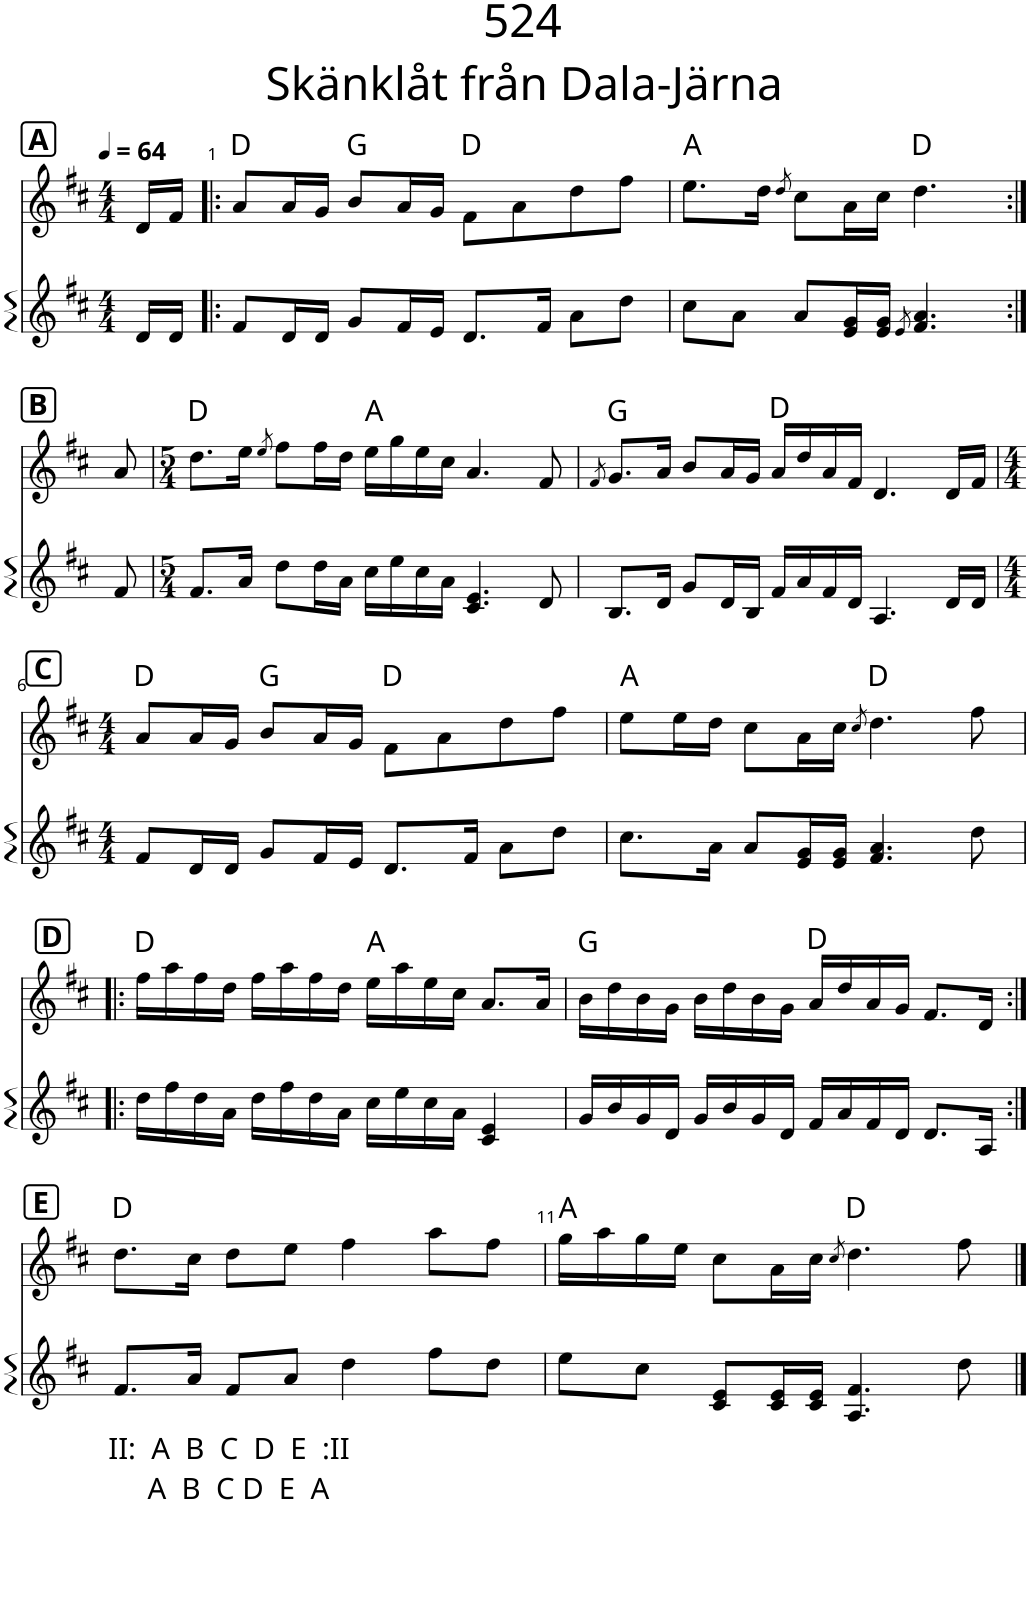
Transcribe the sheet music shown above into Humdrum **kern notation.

**kern	**kern	**harte
*part2	*part1	*part1
*staff2	*staff1	*
*I"Piano	*I"Piano	*
*I'Pno	*I'Pno	*
*clefG2	*clefG2	*
*k[f#c#]	*k[f#c#]	*
*M4/4	*M4/4	*
*MM64	*MM64	*
=	=	=
16d/LL	16d/LL	.
16d/JJ	16f#/JJ	.
!!LO:REH:place=s1:a:B:cj:fs=14:t=A
=1!|:	=1!|:	=1!|:
8f#/L	8a/L	D:maj
16d/L	16a/L	.
16d/JJ	16g/JJ	.
8g/L	8b/L	G:maj
16f#/L	16a/L	.
16e/JJ	16g/JJ	.
8.d/L	8f#\L	D:maj
.	8a\	.
16f#/Jk	.	.
8a\L	8dd\	.
8dd\J	8ff#\J	.
=2	=2	=2
8cc#\L	8.ee\L	A:maj
8a\J	.	.
.	16dd\Jk	.
.	8qdd/	.
8a/L	8cc#\L	.
16e/ 16g/L	16a\L	.
16e/ 16g/JJ	16cc#\JJ	.
8qe/	.	.
4.f#/ 4.a/	4.dd\	D:maj
!!LO:LB:g=z
=3:|!	=3:|!	=3:|!
8f#/	8a/	.
!!LO:REH:place=s1:a:B:cj:fs=14:t=B
=4	=4	=4
*M5/4	*M5/4	*
8.f#/L	8.dd\L	D:maj
16a/Jk	16ee\Jk	.
.	8qee/	.
8dd\L	8ff#\L	.
16dd\L	16ff#\L	.
16a\JJ	16dd\JJ	.
16cc#\LL	16ee\LL	A:maj
16ee\	16gg\	.
16cc#\	16ee\	.
16a\JJ	16cc#\JJ	.
4.c#/ 4.e/	4.a/	.
8d/	8f#/	.
=5	=5	=5
.	8qf#/	.
8.B/L	8.g/L	G:maj
16d/Jk	16a/Jk	.
8g/L	8b/L	.
16d/L	16a/L	.
16B/JJ	16g/JJ	.
16f#/LL	16a/LL	D:maj
16a/	16dd/	.
16f#/	16a/	.
16d/JJ	16f#/JJ	.
4.A/	4.d/	.
16d/LL	16d/LL	.
16d/JJ	16f#/JJ	.
!!LO:LB:g=z
!!LO:REH:place=s1:a:B:cj:fs=14:t=C
=6	=6	=6
*M4/4	*M4/4	*
8f#/L	8a/L	D:maj
16d/L	16a/L	.
16d/JJ	16g/JJ	.
8g/L	8b/L	G:maj
16f#/L	16a/L	.
16e/JJ	16g/JJ	.
8.d/L	8f#\L	D:maj
.	8a\	.
16f#/Jk	.	.
8a\L	8dd\	.
8dd\J	8ff#\J	.
=7	=7	=7
8.cc#\L	8ee\L	A:maj
.	16ee\L	.
16a\Jk	16dd\JJ	.
8a/L	8cc#\L	.
16e/ 16g/L	16a\L	.
16e/ 16g/JJ	16cc#\JJ	.
.	8qcc#/	.
4.f#/ 4.a/	4.dd\	D:maj
8dd\	8ff#\	.
!!LO:LB:g=z
!!LO:REH:place=s1:a:B:cj:fs=14:t=D
=8!|:	=8!|:	=8!|:
16dd\LL	16ff#\LL	D:maj
16ff#\	16aa\	.
16dd\	16ff#\	.
16a\JJ	16dd\JJ	.
16dd\LL	16ff#\LL	.
16ff#\	16aa\	.
16dd\	16ff#\	.
16a\JJ	16dd\JJ	.
16cc#\LL	16ee\LL	A:maj
16ee\	16aa\	.
16cc#\	16ee\	.
16a\JJ	16cc#\JJ	.
4c#/ 4e/	8.a/L	.
.	16a/Jk	.
=9	=9	=9
16g/LL	16b\LL	G:maj
16b/	16dd\	.
16g/	16b\	.
16d/JJ	16g\JJ	.
16g/LL	16b\LL	.
16b/	16dd\	.
16g/	16b\	.
16d/JJ	16g\JJ	.
16f#/LL	16a/LL	D:maj
16a/	16dd/	.
16f#/	16a/	.
16d/JJ	16g/JJ	.
8.d/L	8.f#/L	.
16A/Jk	16d/Jk	.
!!LO:LB:g=z
!!LO:REH:place=s1:a:B:cj:fs=14:t=E
=10:|!	=10:|!	=10:|!
!LO:TX:b:t=II&colon;  A  B  C  D  E  &colon;II	!	!
!LO:TX:b:t=A  B  C D  E  A	!	!
8.f#/L	8.dd\L	D:maj
16a/Jk	16cc#\Jk	.
8f#/L	8dd\L	.
8a/J	8ee\J	.
4dd\	4ff#\	.
8ff#\L	8aa\L	.
8dd\J	8ff#\J	.
=11	=11	=11
8ee\L	16gg\LL	A:maj
.	16aa\	.
8cc#\J	16gg\	.
.	16ee\JJ	.
8c#/ 8e/L	8cc#\L	.
16c#/ 16e/L	16a\L	.
16c#/ 16e/JJ	16cc#\JJ	.
.	8qcc#/	.
4.A/ 4.f#/	4.dd\	D:maj
8dd\	8ff#\	.
==	==	==
*-	*-	*-
